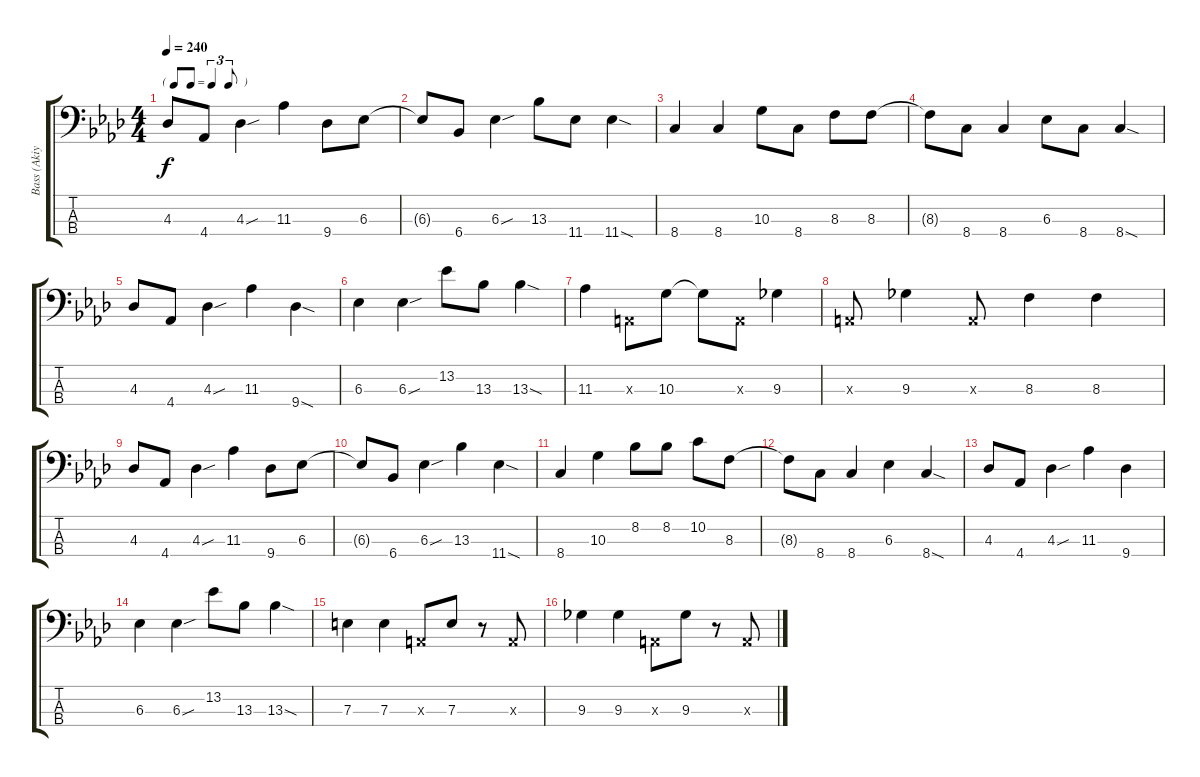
\track ("Bass (Akiyama Mio)" "Bass (Akiy") {instrument electricbassfinger}
\staff {score tabs}
\tuning (G2 D2 A1 E1) {hide}
\ts (4 4)
\tf triplet8th
\tempo 240
\clef f4
\ks ab
4.3.8{dy f} 4.4.8 4.3{sou}.4 11.3.4 9.4.8 6.3.8 |
6.3{t}.8 6.4.8 6.3{sou}.4 13.3.8 11.4.8 11.4{sod}.4 |
8.4.4 8.4.4 10.3.8 8.4.8 8.3.8 8.3.8 |
8.3{t}.8 8.4.8 8.4.4 6.3.8 8.4.8 8.4{sod}.4 |
4.3.8 4.4.8 4.3{sou}.4 11.3.4 9.4{sod}.4 |
6.3.4 6.3{sou}.4 13.2.8 13.3.8 13.3{sod}.4 |
11.3.4 0.3{x}.8 10.3.8 10.3{t}.8 0.3{x}.8 9.3.4 |
0.3{x}.8 9.3.4 0.3{x}.8 8.3.4 8.3.4 |
4.3.8 4.4.8 4.3{sou}.4 11.3.4 9.4.8 6.3.8 |
6.3{t}.8 6.4.8 6.3{sou}.4 13.3.4 11.4{sod}.4 |
8.4.4 10.3.4 8.2.8 8.2.8 10.2.8 8.3.8 |
8.3{t}.8 8.4.8 8.4.4 6.3.4 8.4{sod}.4 |
4.3.8 4.4.8 4.3{sou}.4 11.3.4 9.4.4 |
6.3.4 6.3{sou}.4 13.2.8 13.3.8 13.3{sod}.4 |
7.3.4 7.3.4 0.3{x}.8 7.3.8 r.8 0.3{x}.8 |
9.3.4 9.3.4 0.3{x}.8 9.3.8 r.8 0.3{x}.8
